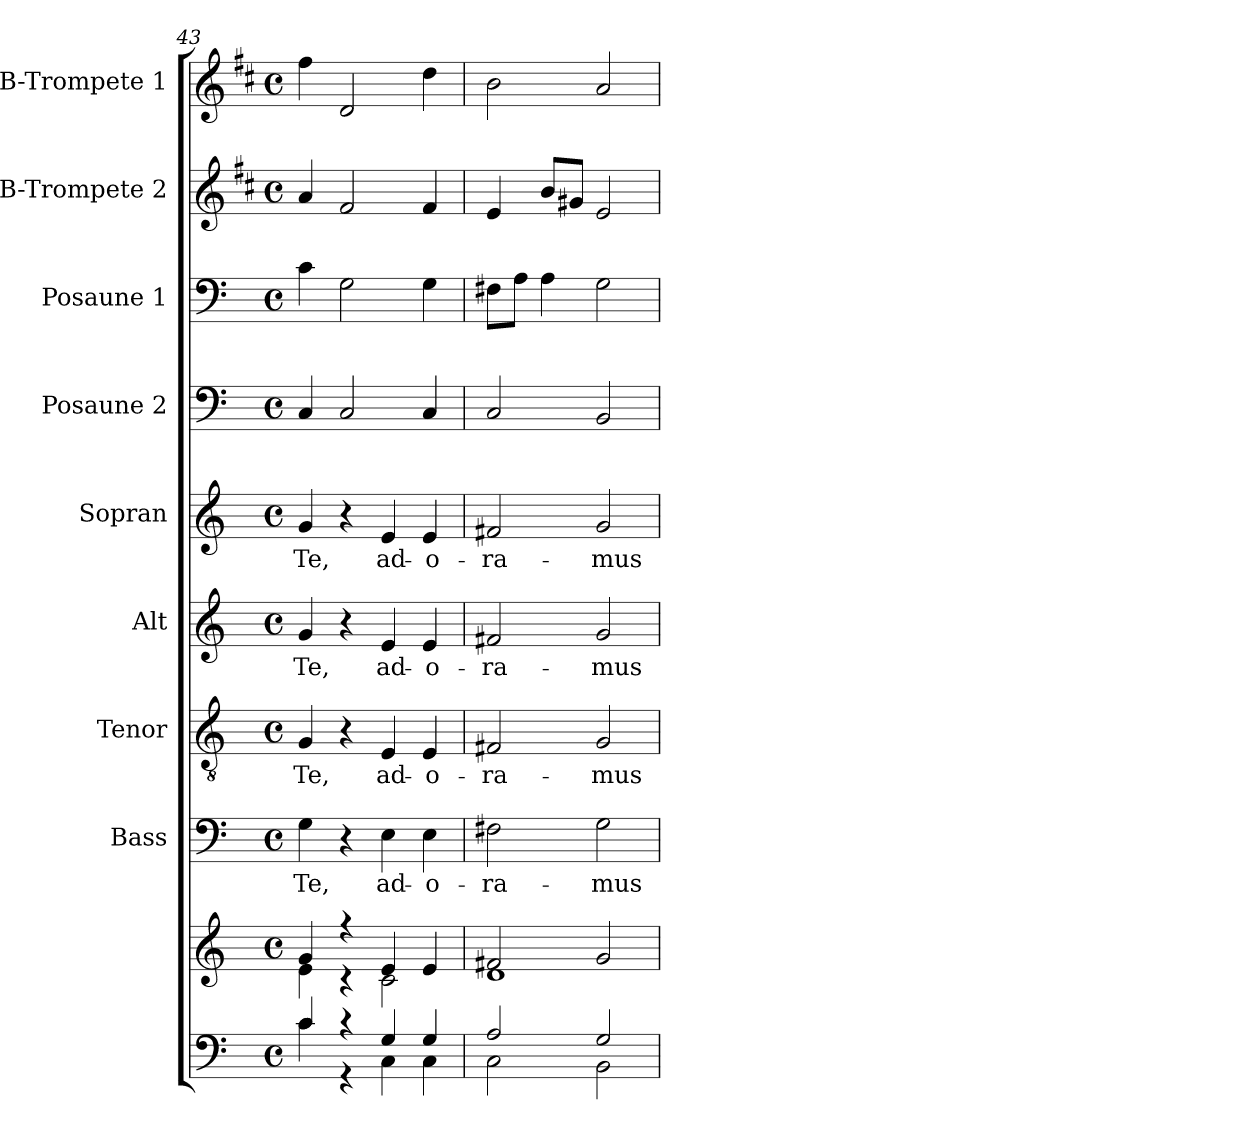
**kern	**kern	**kern	**text	**kern	**text	**kern	**text	**kern	**text	**kern	**kern	**kern	**kern
*part9	*part9	*part8	*part8	*part7	*part7	*part6	*part6	*part5	*part5	*part4	*part3	*part2	*part1
*staff10	*staff9	*staff8	*staff8	*staff7	*staff7	*staff6	*staff6	*staff5	*staff5	*staff4	*staff3	*staff2	*staff1
*	*	*I"Bass	*	*I"Tenor	*	*I"Alt	*	*I"Sopran	*	*I"Posaune 2	*I"Posaune 1	*I"B-Trompete 2	*I"B-Trompete 1
*	*	*I'B.	*	*I'T.	*	*I'A.	*	*I'S.	*	*I'Pos. 2	*I'Pos. 1	*I'B Trp. 2	*I'B Trp. 1
*clefF4	*clefG2	*clefF4	*	*clefGv2	*	*clefG2	*	*clefG2	*	*clefF4	*clefF4	*clefG2	*clefG2
*	*	*	*	*	*	*	*	*	*	*	*	*ITrd1c2	*ITrd1c2
*k[]	*k[]	*k[]	*	*k[]	*	*k[]	*	*k[]	*	*k[]	*k[]	*k[]	*k[]
*C:	*C:	*C:	*	*C:	*	*C:	*	*C:	*	*C:	*C:	*C:	*C:
*M4/4	*M4/4	*M4/4	*	*M4/4	*	*M4/4	*	*M4/4	*	*M4/4	*M4/4	*M4/4	*M4/4
*met(c)	*met(c)	*met(c)	*	*met(c)	*	*met(c)	*	*met(c)	*	*met(c)	*met(c)	*met(c)	*met(c)
=43	=43	=43	=43	=43	=43	=43	=43	=43	=43	=43	=43	=43	=43
*^	*^	*	*	*	*	*	*	*	*	*	*	*	*
!	!	!	!	!	!LO:LY:b	!	!LO:LY:b	!	!LO:LY:b	!	!LO:LY:b	!	!	!	!
4c/	4c\	4g/	4e\	4G\	Te,	4G/	Te,	4g/	Te,	4g/	Te,	4C/	4c\	4g/	4ee\
4r	4r	4r	4r	4r	.	4r	.	4r	.	4r	.	2C/	2G\	2e/	2c/
!	!	!	!	!	!LO:LY:b	!	!LO:LY:b	!	!LO:LY:b	!	!LO:LY:b	!	!	!	!
4G/	4C\	4e/	2c\	4E\	ad-	4E/	ad-	4e/	ad-	4e/	ad-	.	.	.	.
!	!	!	!	!	!LO:LY:b	!	!LO:LY:b	!	!LO:LY:b	!	!LO:LY:b	!	!	!	!
4G/	4C\	4e/	.	4E\	-o-	4E/	-o-	4e/	-o-	4e/	-o-	4C/	4G\	4e/	4cc\
=44	=44	=44	=44	=44	=44	=44	=44	=44	=44	=44	=44	=44	=44	=44	=44
!	!	!	!	!	!LO:LY:b	!	!LO:LY:b	!	!LO:LY:b	!	!LO:LY:b	!	!	!	!
2A/	2C\	2f#X/	1d	2F#X\	-ra-	2F#X/	-ra-	2f#X/	-ra-	2f#X/	-ra-	2C/	8F#X\L	4d/	2a\
.	.	.	.	.	.	.	.	.	.	.	.	.	8A\J	.	.
.	.	.	.	.	.	.	.	.	.	.	.	.	4A\	8a/L	.
.	.	.	.	.	.	.	.	.	.	.	.	.	.	8f#X/J	.
!	!	!	!	!	!LO:LY:b	!	!LO:LY:b	!	!LO:LY:b	!	!LO:LY:b	!	!	!	!
2G/	2BB\	2g/	.	2G\	-mus	2G/	-mus	2g/	-mus	2g/	-mus	2BB/	2G\	2d/	2g/
*v	*v	*	*	*	*	*	*	*	*	*	*	*	*	*	*
*	*v	*v	*	*	*	*	*	*	*	*	*	*	*	*
=	=	=	=	=	=	=	=	=	=	=	=	=	=
*-	*-	*-	*-	*-	*-	*-	*-	*-	*-	*-	*-	*-	*-
